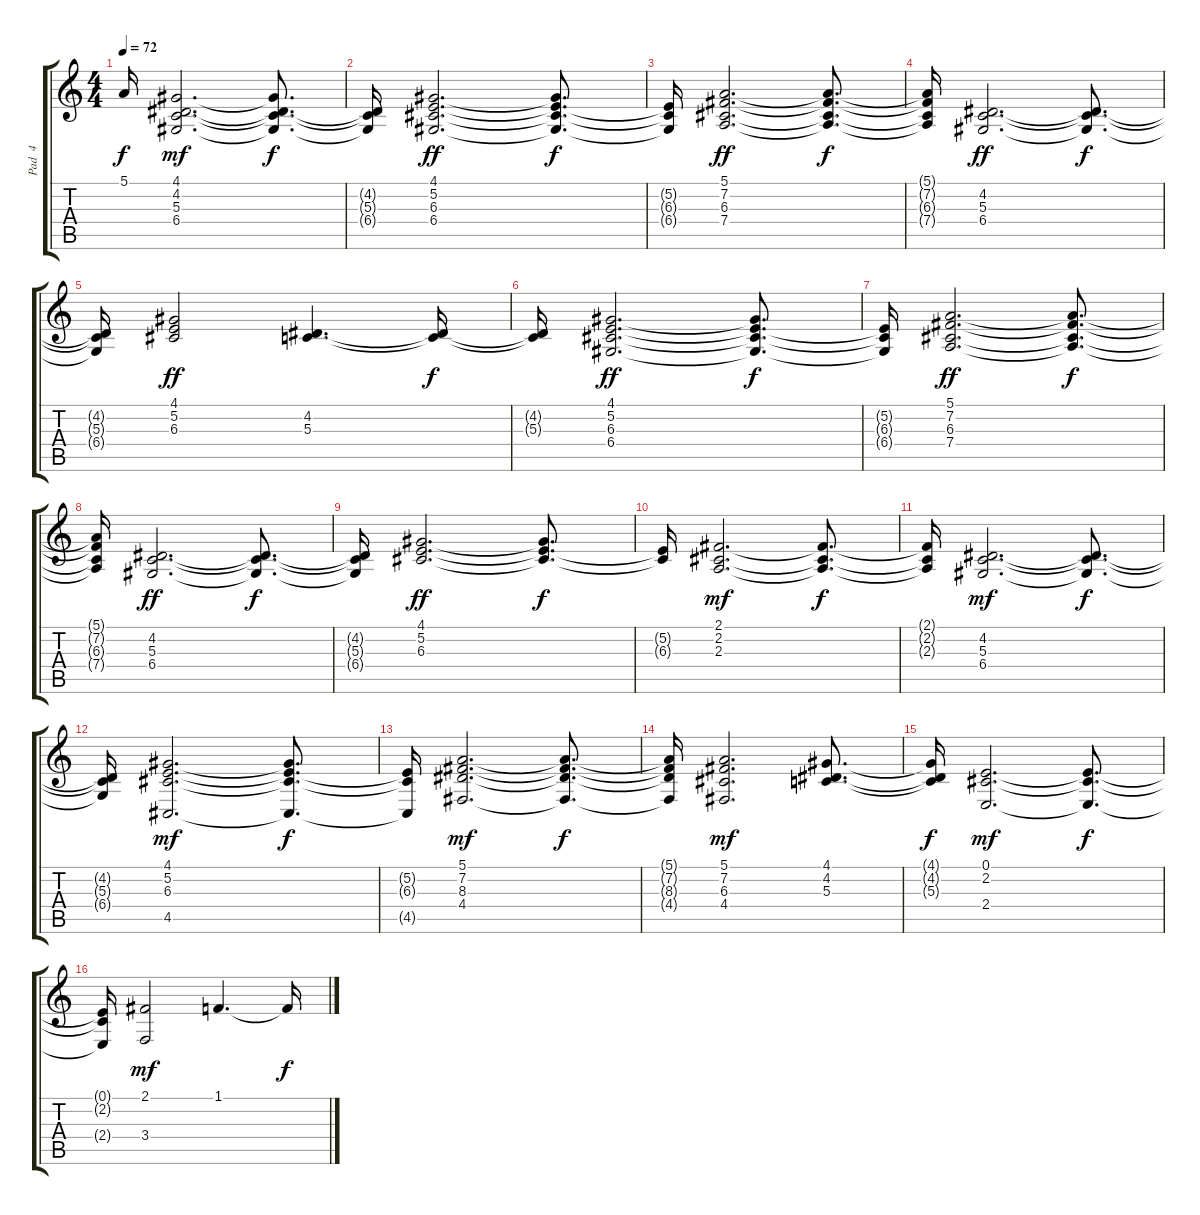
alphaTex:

\track ("Pad  4" "Pad  4") {instrument stringensemble1}
\staff {score tabs}
\tuning (E4 B3 G3 D3 A2 E2) {hide}
\ts (4 4)
\tempo 72
\clef g2
\ks c
5.1{t}.16{dy f} (4.1 4.2 5.3 6.4).2{d dy mf} (4.1{t} 4.2{t} 5.3{t} 6.4{t}).8{d dy f} |
(4.2{t} 5.3{t} 6.4{t}).16 (4.1 5.2 6.3 6.4).2{d dy ff} (4.1{t} 5.2{t} 6.3{t} 6.4{t}).8{d dy f} |
(5.2{t} 6.3{t} 6.4{t}).16 (5.1 7.2 6.3 7.4).2{d dy ff} (5.1{t} 7.2{t} 6.3{t} 7.4{t}).8{d dy f} |
(5.1{t} 7.2{t} 6.3{t} 7.4{t}).16 (4.2 5.3 6.4).2{d dy ff} (4.2{t} 5.3{t} 6.4{t}).8{d dy f} |
(4.2{t} 5.3{t} 6.4{t}).16 (4.1 5.2 6.3).2{dy ff} (4.2 5.3).4{d} (4.2{t} 5.3{t}).16{dy f} |
(4.2{t} 5.3{t}).16 (4.1 5.2 6.3 6.4).2{d dy ff} (4.1{t} 5.2{t} 6.3{t} 6.4{t}).8{d dy f} |
(5.2{t} 6.3{t} 6.4{t}).16 (5.1 7.2 6.3 7.4).2{d dy ff} (5.1{t} 7.2{t} 6.3{t} 7.4{t}).8{d dy f} |
(5.1{t} 7.2{t} 6.3{t} 7.4{t}).16 (4.2 5.3 6.4).2{d dy ff} (4.2{t} 5.3{t} 6.4{t}).8{d dy f} |
(4.2{t} 5.3{t} 6.4{t}).16 (4.1 5.2 6.3).2{d dy ff} (4.1{t} 5.2{t} 6.3{t}).8{d dy f} |
(5.2{t} 6.3{t}).16 (2.1 2.2 2.3).2{d dy mf} (2.1{t} 2.2{t} 2.3{t}).8{d dy f} |
(2.1{t} 2.2{t} 2.3{t}).16 (4.2 5.3 6.4).2{d dy mf} (4.2{t} 5.3{t} 6.4{t}).8{d dy f} |
(4.2{t} 5.3{t} 6.4{t}).16 (4.1 5.2 6.3 4.5).2{d dy mf} (4.1{t} 5.2{t} 6.3{t} 4.5{t}).8{d dy f} |
(5.2{t} 6.3{t} 4.5{t}).16 (5.1 7.2 8.3 4.4).2{d dy mf} (5.1{t} 7.2{t} 8.3{t} 4.4{t}).8{d dy f} |
(5.1{t} 7.2{t} 8.3{t} 4.4{t}).16 (5.1 7.2 6.3 4.4).2{d dy mf} (4.1 4.2 5.3).8{d} |
(4.1{t} 4.2{t} 5.3{t}).16{dy f} (0.1 2.2 2.4).2{d dy mf} (0.1{t} 2.2{t} 2.4{t}).8{d dy f} |
(0.1{t} 2.2{t} 2.4{t}).16 (2.1 3.4).2{dy mf} 1.1.4{d} 1.1{t}.16{dy f}
